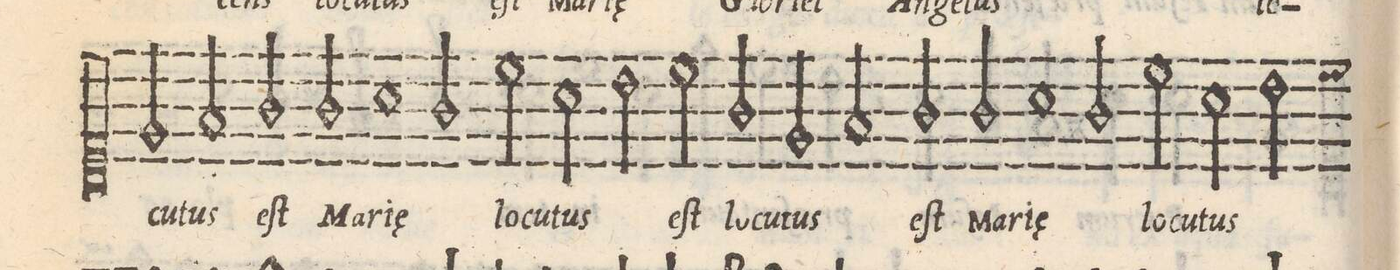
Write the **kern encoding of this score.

**kern	**text
*I"CANTVS	*
*clefC1	*
*k[]	*
*met(C)	*
*M2/1	*
2e/	-cu-
2fny/	-tus
=14-	=14-
2g/	eſt
2g/	Ma-
1a	-ri-
=15-	=15-
2g/	-ę
2cc\	lo-
2a\	-cu-
2b\	-tus
=16-	=16-
2cc\	eſt
2g/	lo-
2e/	-cu-
2f/	-tus
=17-	=17-
2g/	eſt
2g/	Ma-
1a	-ri-
=18-	=18-
2g/	-ę
2cc\	lo-
2a\	-cu-
2b\	-tus
*custos:cc	*
=19-	=19-
*-	*-
